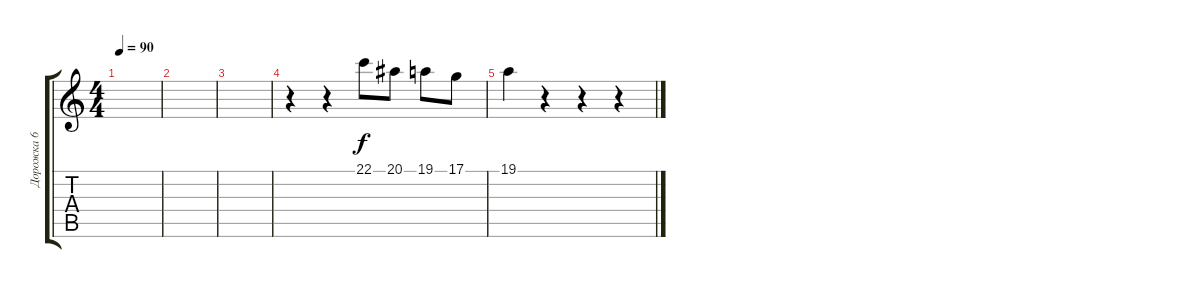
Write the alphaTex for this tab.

\track ("Дорожка 6" "Дорожка 6") {instrument synthvoice}
\staff {score tabs}
\tuning (D4 A3 F3 C3 G2 C2) {hide}
\ts (4 4)
\tempo 90
\clef g2
\ks c
|
|
|
r.4 r.4 22.1.8 20.1.8 19.1.8 17.1.8 |
19.1.4 r.4 r.4 r.4
